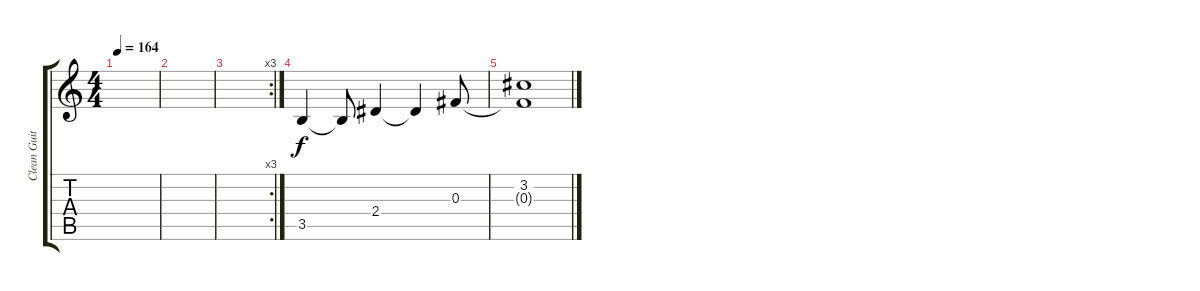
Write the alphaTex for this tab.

\track ("Clean Guitar" "Clean Guit") {instrument electricguitarclean}
\staff {score tabs}
\tuning (Eb4 Bb3 Gb3 Db3 Ab2 Eb2) {hide}
\ts (4 4)
\tempo 164
\clef g2
\ks c
|
|
\rc 3
|
3.5.4 3.5{t}.8 2.4.4 2.4{t}.4 0.3.8 |
(3.2 0.3{t}).1
